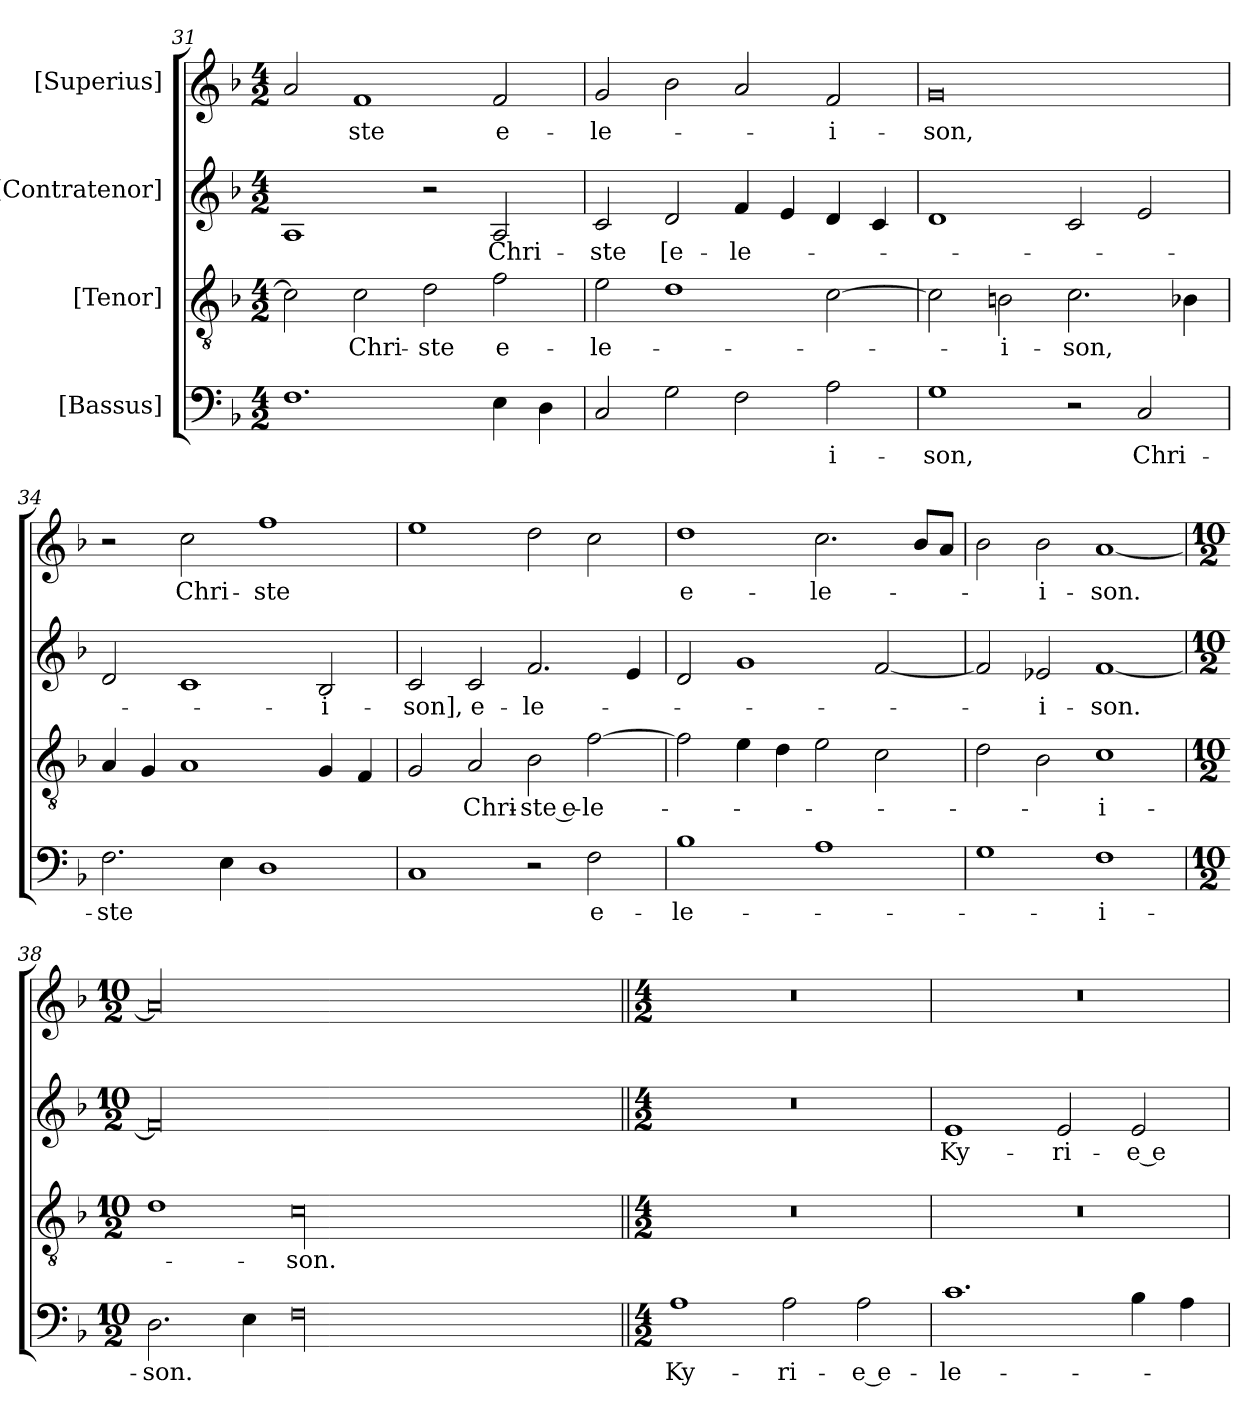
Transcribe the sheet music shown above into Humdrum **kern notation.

**kern	**text	**kern	**text	**kern	**text	**kern	**text
*part4	*part4	*part3	*part3	*part2	*part2	*part1	*part1
*staff4	*staff4	*staff3	*staff3	*staff2	*staff2	*staff1	*staff1
*I"[Bassus]	*	*I"[Tenor]	*	*I"[Contratenor]	*	*I"[Superius]	*
*clefF4	*	*clefGv2	*	*clefG2	*	*clefG2	*
*k[b-]	*	*k[b-]	*	*k[b-]	*	*k[b-]	*
*M4/2	*	*M4/2	*	*M4/2	*	*M4/2	*
=31	=31	=31	=31	=31	=31	=31	=31
1.F\	.	2c\]	.	1A/	.	2a/	.
.	.	2c\	Chri-	.	.	1f/	-ste
.	.	2d\	-ste	2r	.	.	.
4E\	.	2f\	e-	2A/	Chri-	2f/	e-
4D\	.	.	.	.	.	.	.
=32	=32	=32	=32	=32	=32	=32	=32
2C/	.	2e\	-le-	2c/	-ste	2g/	le-
2G\	.	1d\	.	2d/	[e-	2b-\	.
2F\	.	.	.	4f/	-le-	2a/	.
.	.	.	.	4e/	.	.	.
2A\	-i-	[2c\	.	4d/	.	2f/	-i-
.	.	.	.	4c/	.	.	.
=33	=33	=33	=33	=33	=33	=33	=33
1G\	-son,	2c\]	.	1d/	.	0g/	-son,
.	.	2Bn\	-i-	.	.	.	.
2r	.	2.c\	-son,	2c/	.	.	.
2C/	Chri-	.	.	2e/	.	.	.
.	.	4B-X\	.	.	.	.	.
=34	=34	=34	=34	=34	=34	=34	=34
2.F\	-ste	4A/	.	2d/	.	2r	.
.	.	4G/	.	.	.	.	.
.	.	1A/	.	1c/	.	2cc\	Chri-
4E\	.	.	.	.	.	.	.
1D\	.	.	.	.	.	1ff\	-ste
.	.	4G/	.	2B-/	-i-	.	.
.	.	4F/	.	.	.	.	.
=35	=35	=35	=35	=35	=35	=35	=35
1C/	.	2G/	.	2c/	-son],	1ee\	.
.	.	2A/	Chri-	2c/	e-	.	.
2r	.	2B-\	-ste e-	2.f/	-le-	2dd\	.
2F\	e-	[2f\	-le-	.	.	2cc\	.
.	.	.	.	4e/	.	.	.
=36	=36	=36	=36	=36	=36	=36	=36
1B-\	-le-	2f\]	.	2d/	.	1dd\	e-
.	.	4e\	.	1g/	.	.	.
.	.	4d\	.	.	.	.	.
1A\	.	2e\	.	.	.	2.cc\	-le-
.	.	2c\	.	[2f/	.	.	.
.	.	.	.	.	.	8b-/L	.
.	.	.	.	.	.	8a/J	.
=37	=37	=37	=37	=37	=37	=37	=37
1G\	.	2d\	.	2f/]	.	2b-\	.
.	.	2B-\	.	2e-X/	-i-	2b-\	-i-
1F\	-i-	1c\	-i-	[1f/	-son.	[1a/	-son.
=38	=38	=38	=38	=38	=38	=38	=38
*M10/2	*	*M10/2	*	*M10/2	*	*M10/2	*
2.D\	-son.	1d\	.	00f/]	.	00a/]	.
4E\	.	.	.	.	.	.	.
00F\	.	00c\	-son.	.	.	.	.
.	.	.	.	1ryy	.	1ryy	.
=39||	=39||	=39||	=39||	=39||	=39||	=39||	=39||
*M4/2	*	*M4/2	*	*M4/2	*	*M4/2	*
1A\	Ky-	0r	.	0r	.	0r	.
2A\	-ri-	.	.	.	.	.	.
2A\	-e e-	.	.	.	.	.	.
=40	=40	=40	=40	=40	=40	=40	=40
1.c\	-le-	0r	.	1e/	Ky-	0r	.
.	.	.	.	2e/	-ri-	.	.
4B-\	.	.	.	2e/	-e e-	.	.
4A\	.	.	.	.	.	.	.
=	=	=	=	=	=	=	=
*-	*-	*-	*-	*-	*-	*-	*-
